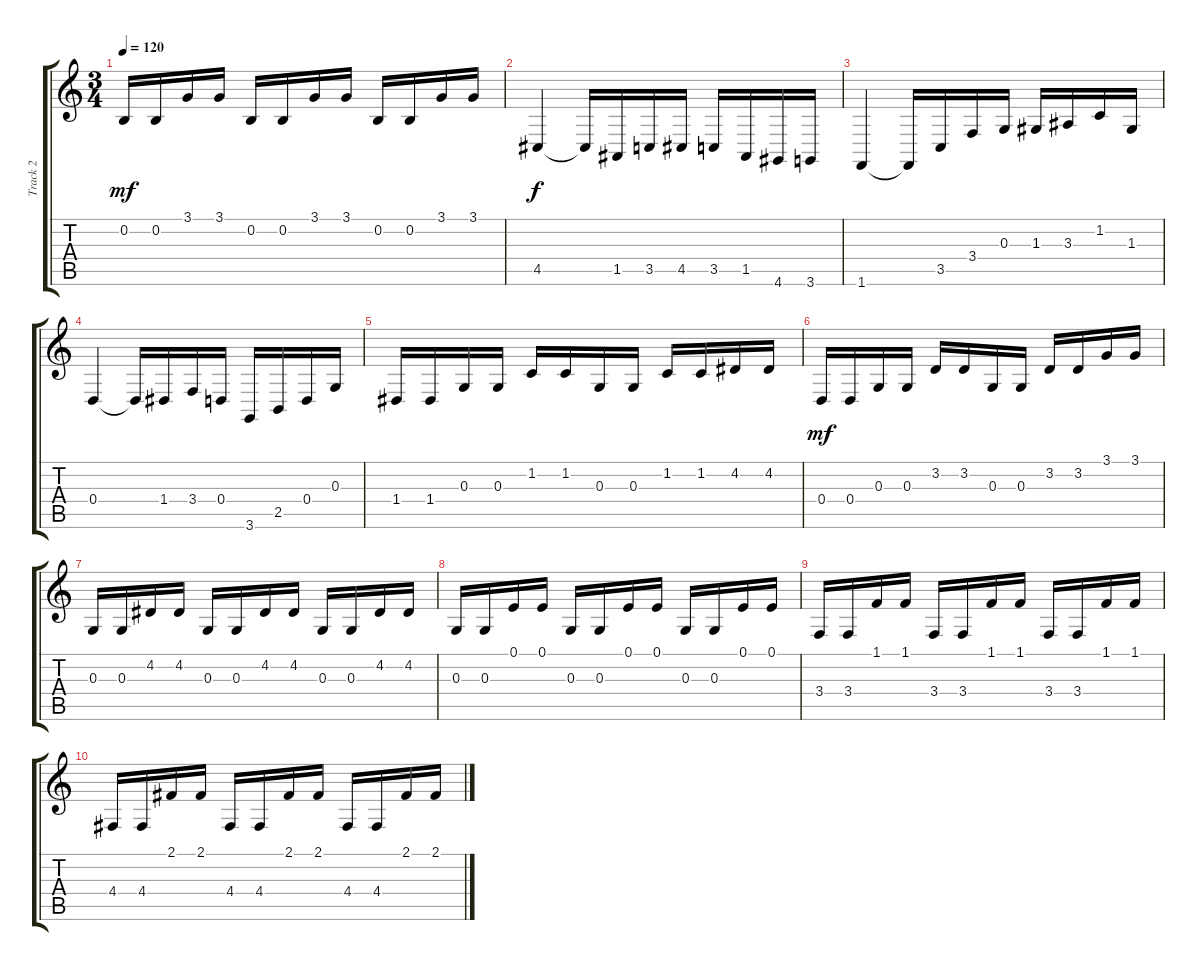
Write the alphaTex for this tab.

\track ("Track 2" "Track 2") {instrument cello}
\staff {score tabs}
\tuning (E4 B3 G3 D3 A2 E2) {hide}
\ts (3 4)
\tempo 120
\clef g2
\ks c
0.2.16{dy mf} 0.2.16 3.1.16 3.1.16 0.2.16 0.2.16 3.1.16 3.1.16 0.2.16 0.2.16 3.1.16 3.1.16 |
4.5.4{dy f} 4.5{t}.16 1.5.16 3.5.16 4.5.16 3.5.16 1.5.16 4.6.16 3.6.16 |
1.6.4 1.6{t}.16 3.5.16 3.4.16 0.3.16 1.3.16 3.3.16 1.2.16 1.3.16 |
0.4.4 0.4{t}.16 1.4.16 3.4.16 0.4.16 3.6.16 2.5.16 0.4.16 0.3.16 |
1.4.16 1.4.16 0.3.16 0.3.16 1.2.16 1.2.16 0.3.16 0.3.16 1.2.16 1.2.16 4.2.16 4.2.16 |
0.4.16{dy mf} 0.4.16 0.3.16 0.3.16 3.2.16 3.2.16 0.3.16 0.3.16 3.2.16 3.2.16 3.1.16 3.1.16 |
0.3.16 0.3.16 4.2.16 4.2.16 0.3.16 0.3.16 4.2.16 4.2.16 0.3.16 0.3.16 4.2.16 4.2.16 |
0.3.16 0.3.16 0.1.16 0.1.16 0.3.16 0.3.16 0.1.16 0.1.16 0.3.16 0.3.16 0.1.16 0.1.16 |
3.4.16 3.4.16 1.1.16 1.1.16 3.4.16 3.4.16 1.1.16 1.1.16 3.4.16 3.4.16 1.1.16 1.1.16 |
4.4.16 4.4.16 2.1.16 2.1.16 4.4.16 4.4.16 2.1.16 2.1.16 4.4.16 4.4.16 2.1.16 2.1.16
